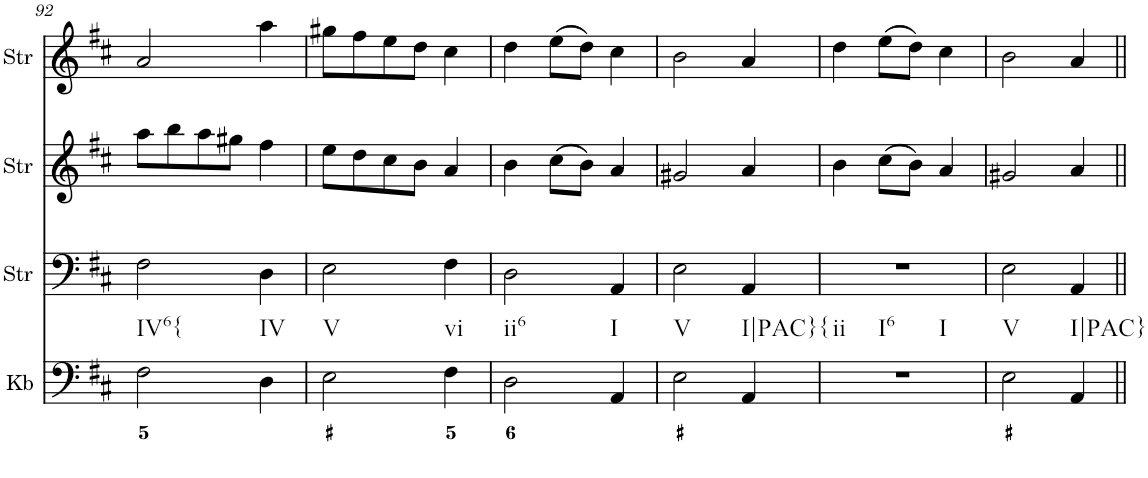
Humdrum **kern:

**kern	**kern	**kern	**kern
*part4	*part3	*part2	*part1
*staff4	*staff3	*staff2	*staff1
*I"Keyboard	*I"StringInstrument	*I"StringInstrument	*I"StringInstrument
*I'Kb	*I'Str	*I'Str	*I'Str
!!LO:PB:g=z
*clefF4	*clefF4	*clefG2	*clefG2
*k[f#c#]	*k[f#c#]	*k[f#c#]	*k[f#c#]
*M3/4	*M3/4	*M3/4	*M3/4
=92	=92	=92	=92
!LO:TX:b:t=IV6{	!	!	!
2F#\	2F#\	8aa\L	2a/
.	.	8bb\	.
.	.	8aa\	.
.	.	8gg#X\J	.
!LO:TX:b:t=IV	!	!	!
4D\	4D\	4ff#\	4aa\
=93	=93	=93	=93
!LO:TX:b:t=V	!	!	!
2E\	2E\	8ee\L	8gg#X\L
.	.	8dd\	8ff#\
.	.	8cc#\	8ee\
.	.	8b\J	8dd\J
!LO:TX:b:t=vi	!	!	!
4F#\	4F#\	4a/	4cc#\
=94	=94	=94	=94
!LO:TX:b:t=ii6	!	!	!
2D\	2D\	4b\	4dd\
.	.	(8cc#\L	(8ee\L
.	.	8b\J)	8dd\J)
!LO:TX:b:t=I	!	!	!
4AA/	4AA/	4a/	4cc#\
=95	=95	=95	=95
!LO:TX:b:t=V	!	!	!
2E\	2E\	2g#X/	2b\
!LO:TX:b:t=I|PAC}{	!	!	!
4AA/	4AA/	4a/	4a/
=96	=96	=96	=96
!LO:TX:b:t=ii	!	!	!
!LO:TX:b:t=I6	!	!	!
!LO:TX:b:t=I	!	!	!
2.r	2.r	4b\	4dd\
.	.	(8cc#\L	(8ee\L
.	.	8b\J)	8dd\J)
.	.	4a/	4cc#\
=97	=97	=97	=97
!LO:TX:b:t=V	!	!	!
2E\	2E\	2g#X/	2b\
!LO:TX:b:t=I|PAC}	!	!	!
4AA/	4AA/	4a/	4a/
=||	=||	=||	=||
*-	*-	*-	*-
